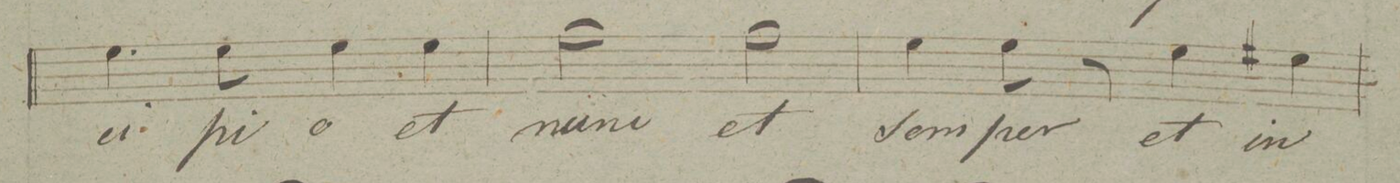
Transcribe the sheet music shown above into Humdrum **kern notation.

**kern	**text	**dynam
*I"Alto.	*	*
*clefC3	*	*
*k[b-]	*	*
*met(c|)	*	*
*M2/2	*	*
4.f\	-ci-	.
8f\	-pi-	.
4f\	-o	.
4f\	et	.
=58	=58	=58
2g\	nunc	.
2g\	et	.
=59	=59	=59
4f\	Sem-	.
8f\	-per	.
8r	.	.
4f\	et	.
4f#X\	in	.
=60	=60	=60
*-	*-	*-
